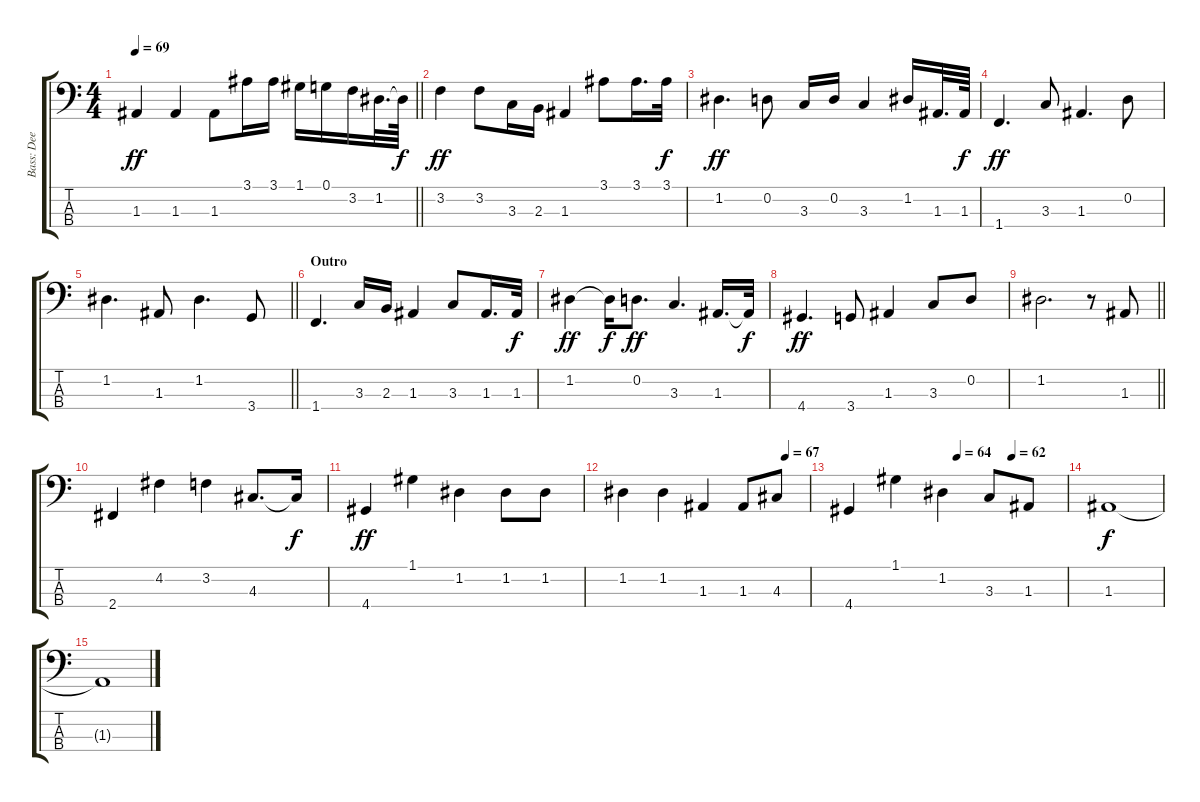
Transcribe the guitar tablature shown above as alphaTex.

\track ("Bass: Dee Murray" "Bass: Dee ") {instrument electricbasspick}
\staff {score tabs}
\tuning (G2 D2 A1 E1) {hide}
\ts (4 4)
\tempo 69
\clef f4
\barLineRight lightlight
\ks c
1.3.4{dy ff} 1.3.4 1.3.8 3.1.16 3.1.16 1.1.16 0.1.16 3.2.16 1.2.32{d} 1.2{t}.64{dy f} |
3.2.4{dy ff} 3.2.8 3.3.16 2.3.16 1.3.4 3.1.8 3.1.16{d} 3.1.32{dy f} |
1.2.4{d dy ff} 0.2.8 3.3.16 0.2.16 3.3.4 1.2.16 1.3.32{d} 1.3.64{dy f} |
1.4.4{d dy ff} 3.3.8 1.3.4{d} 0.2.8 |
\barLineRight lightlight
1.2.4{d} 1.3.8 1.2.4{d} 3.4.8 |
\section ("" "Outro")
1.4.4{d} 3.3.16 2.3.16 1.3.4 3.3.8 1.3.16{d} 1.3.32{dy f} |
1.2.4{dy ff} 1.2{t}.16{dy f} 0.2.8{d dy ff} 3.3.4{d} 1.3.16{d} 1.3{t}.32{dy f} |
4.4.4{d dy ff} 3.4.8 1.3.4 3.3.8 0.2.8 |
\barLineRight lightlight
1.2.2{d} r.8 1.3.8 |
2.4.4 4.2.4 3.2.4 4.3.8{d} 4.3{t}.16{dy f} |
4.4.4{dy ff} 1.1.4 1.2.4 1.2.8 1.2.8 |
\tempo (67 0.875)
1.2.4 1.2.4 1.3.4 1.3.8 4.3.8 |
\tempo (64 0.5)
\tempo (62 0.75)
4.4.4 1.1.4 1.2.4 3.3.8 1.3.8 |
1.3.1{dy f} |
1.3{t}.1
